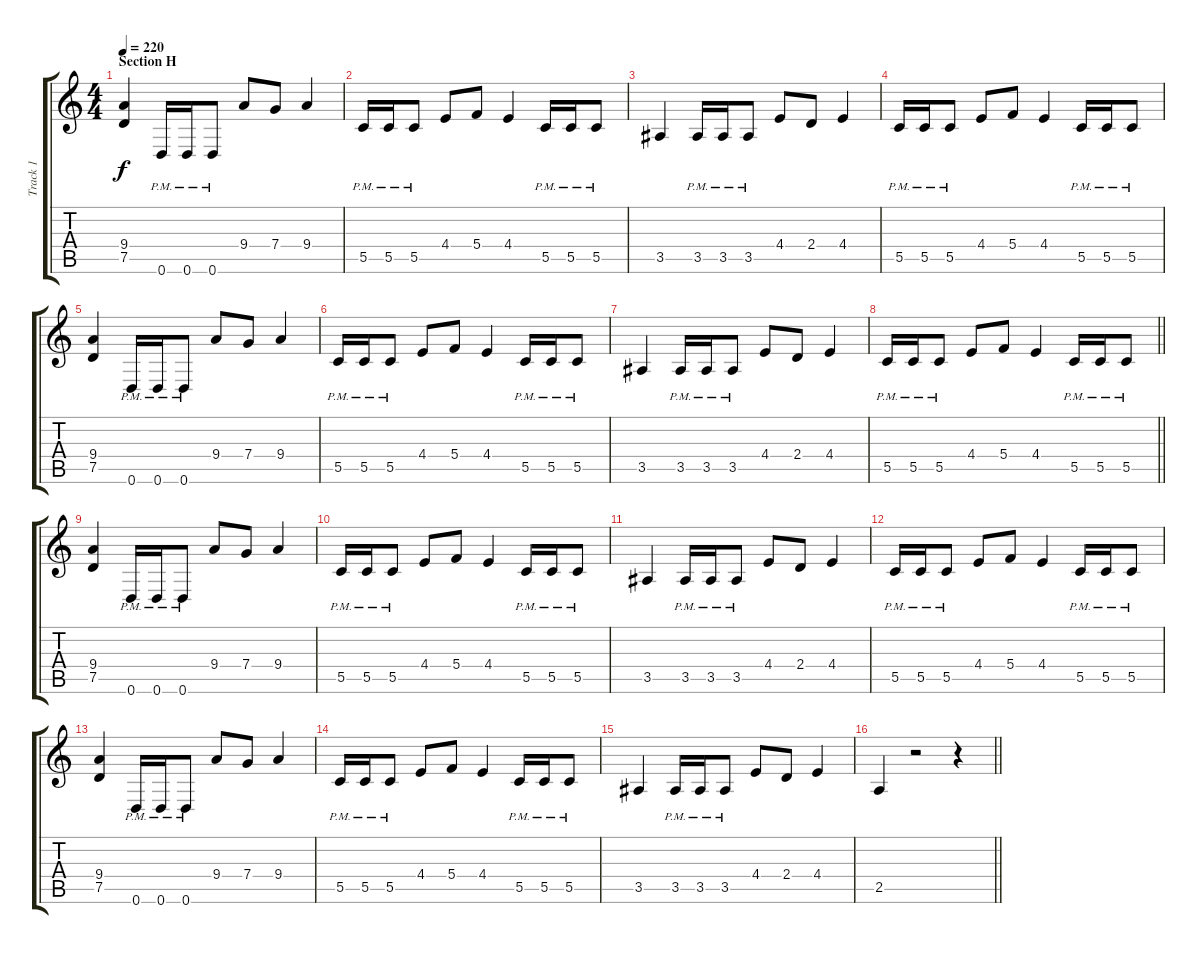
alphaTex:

\track ("Track 1" "Track 1") {instrument distortionguitar}
\staff {score tabs}
\tuning (D4 A3 F3 C3 G2 D2) {hide}
\ts (4 4)
\section ("" "Section H")
\tempo 220
\clef g2
\ks c
(9.4 7.5).4{dy f} 0.6{pm}.16 0.6{pm}.16 0.6{pm}.8 9.4.8 7.4.8 9.4.4 |
5.5{pm}.16 5.5{pm}.16 5.5{pm}.8 4.4.8 5.4.8 4.4.4 5.5{pm}.16 5.5{pm}.16 5.5{pm}.8 |
3.5.4 3.5{pm}.16 3.5{pm}.16 3.5{pm}.8 4.4.8 2.4.8 4.4.4 |
5.5{pm}.16 5.5{pm}.16 5.5{pm}.8 4.4.8 5.4.8 4.4.4 5.5{pm}.16 5.5{pm}.16 5.5{pm}.8 |
(9.4 7.5).4 0.6{pm}.16 0.6{pm}.16 0.6{pm}.8 9.4.8 7.4.8 9.4.4 |
5.5{pm}.16 5.5{pm}.16 5.5{pm}.8 4.4.8 5.4.8 4.4.4 5.5{pm}.16 5.5{pm}.16 5.5{pm}.8 |
3.5.4 3.5{pm}.16 3.5{pm}.16 3.5{pm}.8 4.4.8 2.4.8 4.4.4 |
\barLineRight lightlight
5.5{pm}.16 5.5{pm}.16 5.5{pm}.8 4.4.8 5.4.8 4.4.4 5.5{pm}.16 5.5{pm}.16 5.5{pm}.8 |
(9.4 7.5).4 0.6{pm}.16 0.6{pm}.16 0.6{pm}.8 9.4.8 7.4.8 9.4.4 |
5.5{pm}.16 5.5{pm}.16 5.5{pm}.8 4.4.8 5.4.8 4.4.4 5.5{pm}.16 5.5{pm}.16 5.5{pm}.8 |
3.5.4 3.5{pm}.16 3.5{pm}.16 3.5{pm}.8 4.4.8 2.4.8 4.4.4 |
5.5{pm}.16 5.5{pm}.16 5.5{pm}.8 4.4.8 5.4.8 4.4.4 5.5{pm}.16 5.5{pm}.16 5.5{pm}.8 |
(9.4 7.5).4 0.6{pm}.16 0.6{pm}.16 0.6{pm}.8 9.4.8 7.4.8 9.4.4 |
5.5{pm}.16 5.5{pm}.16 5.5{pm}.8 4.4.8 5.4.8 4.4.4 5.5{pm}.16 5.5{pm}.16 5.5{pm}.8 |
3.5.4 3.5{pm}.16 3.5{pm}.16 3.5{pm}.8 4.4.8 2.4.8 4.4.4 |
\barLineRight lightlight
2.5.4 r.2 r.4
